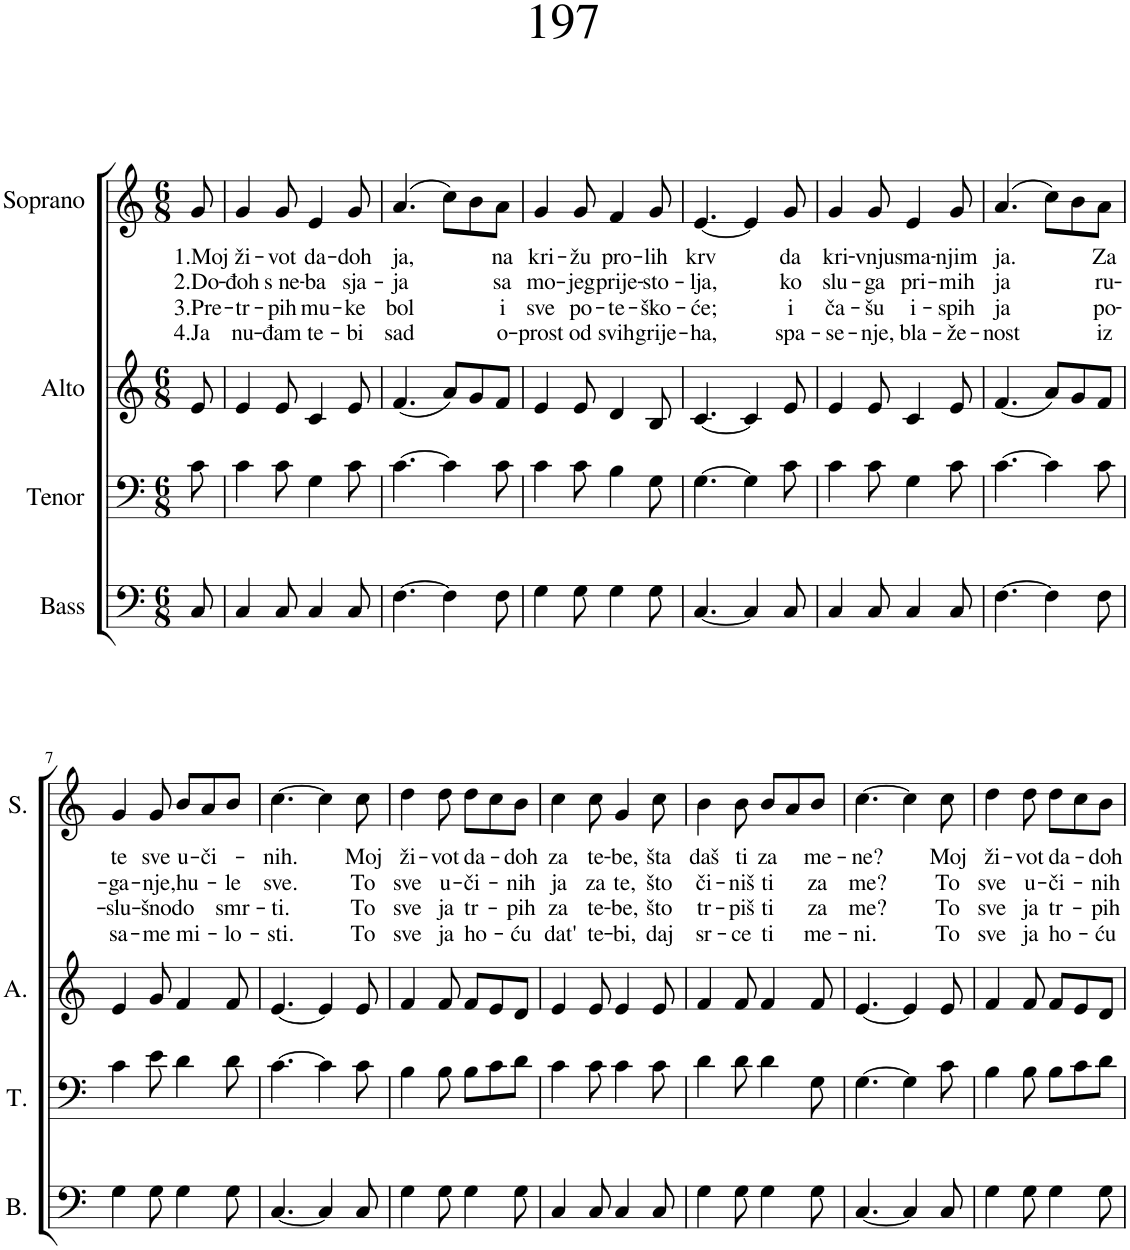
**kern	**kern	**kern	**kern	**text	**text	**text	**text
*part4	*part3	*part2	*part1	*part1	*part1	*part1	*part1
*staff4	*staff3	*staff2	*staff1	*staff1	*staff1	*staff1	*staff1
*I"Bass	*I"Tenor	*I"Alto	*I"Soprano	*	*	*	*
*I'B.	*I'T.	*I'A.	*I'S.	*	*	*	*
*clefF4	*clefF4	*clefG2	*clefG2	*	*	*	*
*k[]	*k[]	*k[]	*k[]	*	*	*	*
*M6/8	*M6/8	*M6/8	*M6/8	*	*	*	*
=	=	=	=	=	=	=	=
!	!	!	!	!LO:LY:b	!LO:LY:b	!LO:LY:b	!LO:LY:b
8C/	8c\	8e/	8g/	1.Moj	2.Do-	3.Pre-	4.Ja
=1	=1	=1	=1	=1	=1	=1	=1
!	!	!	!	!LO:LY:b	!LO:LY:b	!LO:LY:b	!LO:LY:b
4C/	4c\	4e/	4g/	ži-	-đoh	-tr-	nu-
!	!	!	!	!LO:LY:b	!LO:LY:b	!LO:LY:b	!LO:LY:b
8C/	8c\	8e/	8g/	-vot	s ne-	-pih	-đam
!	!	!	!	!LO:LY:b	!LO:LY:b	!LO:LY:b	!LO:LY:b
4C/	4G\	4c/	4e/	da-	-ba	mu-	te-
!	!	!	!	!LO:LY:b	!LO:LY:b	!LO:LY:b	!LO:LY:b
8C/	8c\	8e/	8g/	-doh	sja-	-ke	-bi
=2	=2	=2	=2	=2	=2	=2	=2
!	!	!	!	!LO:LY:b	!LO:LY:b	!LO:LY:b	!LO:LY:b
[4.F\	[4.c\	(4.f/	(4.a/	ja,	-ja	bol	sad
4F\]	4c\]	8a/L)	8cc\L)	.	.	.	.
.	.	8g/	8b\	.	.	.	.
!	!	!	!	!LO:LY:b	!LO:LY:b	!LO:LY:b	!LO:LY:b
8F\	8c\	8f/J	8a\J	na	sa	i	o-
=3	=3	=3	=3	=3	=3	=3	=3
!	!	!	!	!LO:LY:b	!LO:LY:b	!LO:LY:b	!LO:LY:b
4G\	4c\	4e/	4g/	kri-	mo-	sve	-prost
!	!	!	!	!LO:LY:b	!LO:LY:b	!LO:LY:b	!LO:LY:b
8G\	8c\	8e/	8g/	-žu	-jeg	po-	od
!	!	!	!	!LO:LY:b	!LO:LY:b	!LO:LY:b	!LO:LY:b
4G\	4B\	4d/	4f/	pro-	prije-	-te-	svih
!	!	!	!	!LO:LY:b	!LO:LY:b	!LO:LY:b	!LO:LY:b
8G\	8G\	8B/	8g/	-lih	-sto-	-ško-	grije-
=4	=4	=4	=4	=4	=4	=4	=4
!	!	!	!	!LO:LY:b	!LO:LY:b	!LO:LY:b	!LO:LY:b
[4.C/	[4.G\	[4.c/	[4.e/	krv	-lja,	-će;	-ha,
4C/]	4G\]	4c/]	4e/]	.	.	.	.
!	!	!	!	!LO:LY:b	!LO:LY:b	!LO:LY:b	!LO:LY:b
8C/	8c\	8e/	8g/	da	ko	i	spa-
=5	=5	=5	=5	=5	=5	=5	=5
!	!	!	!	!LO:LY:b	!LO:LY:b	!LO:LY:b	!LO:LY:b
4C/	4c\	4e/	4g/	kri-	slu-	ča-	-se-
!	!	!	!	!LO:LY:b	!LO:LY:b	!LO:LY:b	!LO:LY:b
8C/	8c\	8e/	8g/	-vnju	-ga	-šu	-nje,
!	!	!	!	!LO:LY:b	!LO:LY:b	!LO:LY:b	!LO:LY:b
4C/	4G\	4c/	4e/	sma-	pri-	i-	bla-
!	!	!	!	!LO:LY:b	!LO:LY:b	!LO:LY:b	!LO:LY:b
8C/	8c\	8e/	8g/	-njim	-mih	-spih	-že-
=6	=6	=6	=6	=6	=6	=6	=6
!	!	!	!	!LO:LY:b	!LO:LY:b	!LO:LY:b	!LO:LY:b
[4.F\	[4.c\	(4.f/	(4.a/	ja.	ja	ja	-nost
4F\]	4c\]	8a/L)	8cc\L)	.	.	.	.
.	.	8g/	8b\	.	.	.	.
!	!	!	!	!LO:LY:b	!LO:LY:b	!LO:LY:b	!LO:LY:b
8F\	8c\	8f/J	8a\J	Za	ru-	po-	iz
!!LO:LB:g=z
=7	=7	=7	=7	=7	=7	=7	=7
!	!	!	!	!LO:LY:b	!LO:LY:b	!LO:LY:b	!LO:LY:b
4G\	4c\	4e/	4g/	te	-ga-	-slu-	sa-
!	!	!	!	!LO:LY:b	!LO:LY:b	!LO:LY:b	!LO:LY:b
8G\	8e\	8g/	8g/	sve	-nje,	-šno	-me
!	!	!	!	!LO:LY:b	!LO:LY:b	!LO:LY:b	!LO:LY:b
4G\	4d\	4f/	8b/L	u-	hu-	do	mi-
!	!	!	!	!LO:LY:b	!	!	!
.	.	.	8a/	-či-	.	.	.
!	!	!	!	!	!LO:LY:b	!LO:LY:b	!LO:LY:b
8G\	8d\	8f/	8b/J	.	-le	smr-	-lo-
=8	=8	=8	=8	=8	=8	=8	=8
!	!	!	!	!LO:LY:b	!LO:LY:b	!LO:LY:b	!LO:LY:b
[4.C/	[4.c\	[4.e/	[4.cc\	-nih.	sve.	-ti.	-sti.
4C/]	4c\]	4e/]	4cc\]	.	.	.	.
!	!	!	!	!LO:LY:b	!LO:LY:b	!LO:LY:b	!LO:LY:b
8C/	8c\	8e/	8cc\	Moj	To	To	To
=9	=9	=9	=9	=9	=9	=9	=9
!	!	!	!	!LO:LY:b	!LO:LY:b	!LO:LY:b	!LO:LY:b
4G\	4B\	4f/	4dd\	ži-	sve	sve	sve
!	!	!	!	!LO:LY:b	!LO:LY:b	!LO:LY:b	!LO:LY:b
8G\	8B\	8f/	8dd\	-vot	u-	ja	ja
!	!	!	!	!LO:LY:b	!LO:LY:b	!LO:LY:b	!LO:LY:b
4G\	8B\L	8f/L	8dd\L	da-	-či-	tr-	ho-
.	8c\	8e/	8cc\	.	.	.	.
!	!	!	!	!LO:LY:b	!LO:LY:b	!LO:LY:b	!LO:LY:b
8G\	8d\J	8d/J	8b\J	-doh	-nih	-pih	-ću
=10	=10	=10	=10	=10	=10	=10	=10
!	!	!	!	!LO:LY:b	!LO:LY:b	!LO:LY:b	!LO:LY:b
4C/	4c\	4e/	4cc\	za	ja	za	dat'
!	!	!	!	!LO:LY:b	!LO:LY:b	!LO:LY:b	!LO:LY:b
8C/	8c\	8e/	8cc\	te-	za	te-	te-
!	!	!	!	!LO:LY:b	!LO:LY:b	!LO:LY:b	!LO:LY:b
4C/	4c\	4e/	4g/	-be,	te,	-be,	-bi,
!	!	!	!	!LO:LY:b	!LO:LY:b	!LO:LY:b	!LO:LY:b
8C/	8c\	8e/	8cc\	šta	što	što	daj
=11	=11	=11	=11	=11	=11	=11	=11
!	!	!	!	!LO:LY:b	!LO:LY:b	!LO:LY:b	!LO:LY:b
4G\	4d\	4f/	4b\	daš	či-	tr-	sr-
!	!	!	!	!LO:LY:b	!LO:LY:b	!LO:LY:b	!LO:LY:b
8G\	8d\	8f/	8b\	ti	-niš	-piš	-ce
!	!	!	!	!LO:LY:b	!LO:LY:b	!LO:LY:b	!LO:LY:b
4G\	4d\	4f/	8b/L	za	ti	ti	ti
.	.	.	8a/	.	.	.	.
!	!	!	!	!LO:LY:b	!LO:LY:b	!LO:LY:b	!LO:LY:b
8G\	8G\	8f/	8b/J	me-	za	za	me-
=12	=12	=12	=12	=12	=12	=12	=12
!	!	!	!	!LO:LY:b	!LO:LY:b	!LO:LY:b	!LO:LY:b
[4.C/	[4.G\	[4.e/	[4.cc\	-ne?	me?	me?	-ni.
4C/]	4G\]	4e/]	4cc\]	.	.	.	.
!	!	!	!	!LO:LY:b	!LO:LY:b	!LO:LY:b	!LO:LY:b
8C/	8c\	8e/	8cc\	Moj	To	To	To
=13	=13	=13	=13	=13	=13	=13	=13
!	!	!	!	!LO:LY:b	!LO:LY:b	!LO:LY:b	!LO:LY:b
4G\	4B\	4f/	4dd\	ži-	sve	sve	sve
!	!	!	!	!LO:LY:b	!LO:LY:b	!LO:LY:b	!LO:LY:b
8G\	8B\	8f/	8dd\	-vot	u-	ja	ja
!	!	!	!	!LO:LY:b	!LO:LY:b	!LO:LY:b	!LO:LY:b
4G\	8B\L	8f/L	8dd\L	da-	-či-	tr-	ho-
.	8c\	8e/	8cc\	.	.	.	.
!	!	!	!	!LO:LY:b	!LO:LY:b	!LO:LY:b	!LO:LY:b
8G\	8d\J	8d/J	8b\J	-doh	-nih	-pih	-ću
=	=	=	=	=	=	=	=
*-	*-	*-	*-	*-	*-	*-	*-
